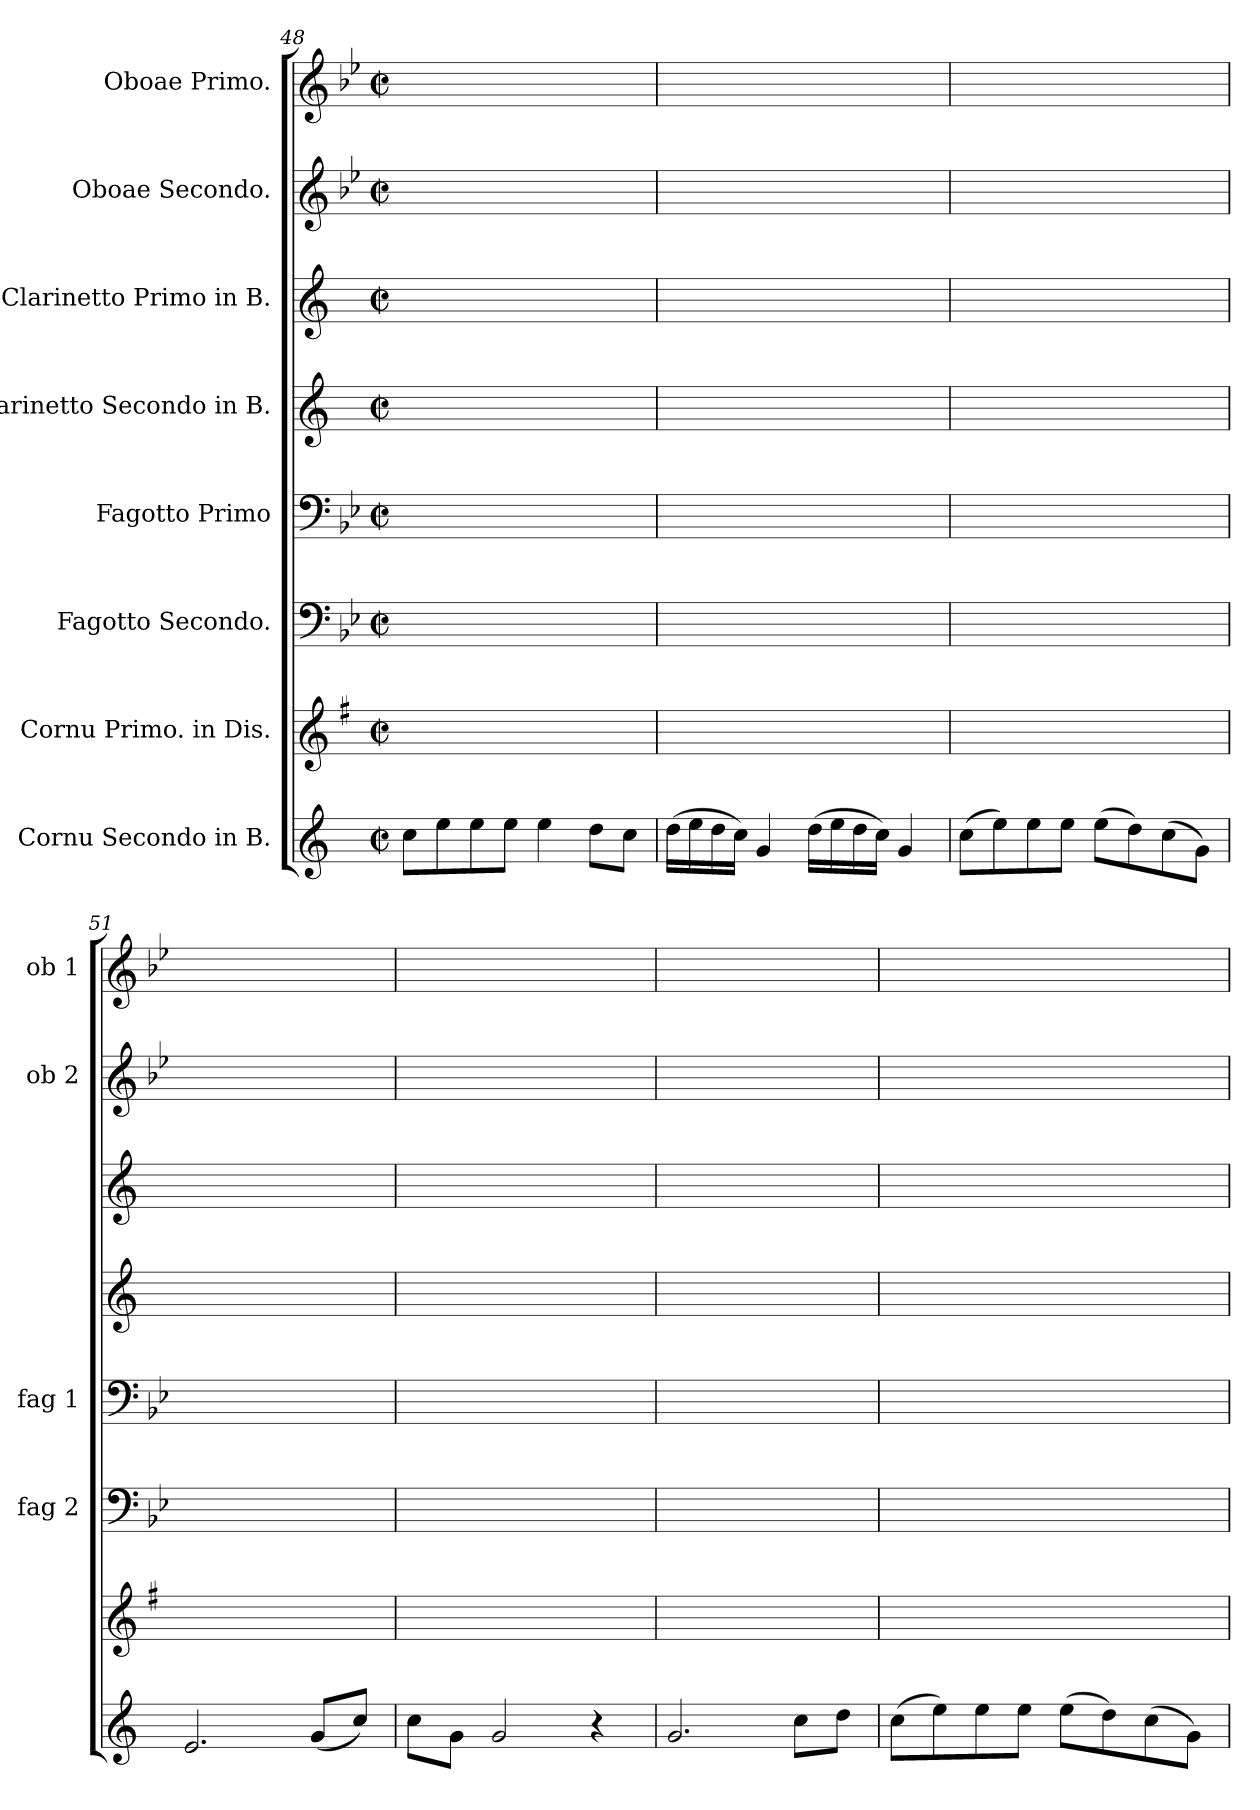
**kern	**kern	**kern	**kern	**kern	**kern	**kern	**kern
*part8	*part7	*part6	*part5	*part4	*part3	*part2	*part1
*staff8	*staff7	*staff6	*staff5	*staff4	*staff3	*staff2	*staff1
*I"Cornu Secondo in B.	*I"Cornu Primo. in Dis.	*I"Fagotto Secondo.	*I"Fagotto Primo	*I"Clarinetto Secondo in B.	*I"Clarinetto Primo in B.	*I"Oboae Secondo.	*I"Oboae Primo.
*	*	*I'fag 2	*I'fag 1	*	*	*I'ob 2	*I'ob 1
*clefG2	*clefG2	*clefF4	*clefF4	*clefG2	*clefG2	*clefG2	*clefG2
*ITrd1c2	*ITrd5c9	*	*	*ITrd1c2	*ITrd1c2	*	*
*k[b-e-]	*k[b-e-]	*k[b-e-]	*k[b-e-]	*k[b-e-]	*k[b-e-]	*k[b-e-]	*k[b-e-]
*B-:	*B-:	*B-:	*B-:	*B-:	*B-:	*B-:	*B-:
*M2/2	*M2/2	*M2/2	*M2/2	*M2/2	*M2/2	*M2/2	*M2/2
*met(c|)	*met(c|)	*met(c|)	*met(c|)	*met(c|)	*met(c|)	*met(c|)	*met(c|)
=48	=48	=48	=48	=48	=48	=48	=48
8b-\L	1ryy	1ryy	1ryy	1ryy	1ryy	1ryy	1ryy
8dd\	.	.	.	.	.	.	.
8dd\	.	.	.	.	.	.	.
8dd\J	.	.	.	.	.	.	.
4dd\	.	.	.	.	.	.	.
8cc\L	.	.	.	.	.	.	.
8b-\J	.	.	.	.	.	.	.
=49	=49	=49	=49	=49	=49	=49	=49
(>16cc\LL	1ryy	1ryy	1ryy	1ryy	1ryy	1ryy	1ryy
16dd\	.	.	.	.	.	.	.
16cc\	.	.	.	.	.	.	.
16b-\JJ)	.	.	.	.	.	.	.
4f/	.	.	.	.	.	.	.
(>16cc\LL	.	.	.	.	.	.	.
16dd\	.	.	.	.	.	.	.
16cc\	.	.	.	.	.	.	.
16b-\JJ)	.	.	.	.	.	.	.
4f/	.	.	.	.	.	.	.
=50	=50	=50	=50	=50	=50	=50	=50
(>8b-\L	1ryy	1ryy	1ryy	1ryy	1ryy	1ryy	1ryy
8dd\)	.	.	.	.	.	.	.
8dd\	.	.	.	.	.	.	.
8dd\J	.	.	.	.	.	.	.
(>8dd\L	.	.	.	.	.	.	.
8cc\)	.	.	.	.	.	.	.
(>8b-\	.	.	.	.	.	.	.
8f\J)	.	.	.	.	.	.	.
=51	=51	=51	=51	=51	=51	=51	=51
2.d/	1ryy	1ryy	1ryy	1ryy	1ryy	1ryy	1ryy
(<8f/L	.	.	.	.	.	.	.
8b-/J)	.	.	.	.	.	.	.
=52	=52	=52	=52	=52	=52	=52	=52
8b-\L	1ryy	1ryy	1ryy	1ryy	1ryy	1ryy	1ryy
8f\J	.	.	.	.	.	.	.
2f/	.	.	.	.	.	.	.
4r	.	.	.	.	.	.	.
=53	=53	=53	=53	=53	=53	=53	=53
2.f/	1ryy	1ryy	1ryy	1ryy	1ryy	1ryy	1ryy
8b-\L	.	.	.	.	.	.	.
8cc\J	.	.	.	.	.	.	.
=54	=54	=54	=54	=54	=54	=54	=54
(>8b-\L	1ryy	1ryy	1ryy	1ryy	1ryy	1ryy	1ryy
8dd\)	.	.	.	.	.	.	.
8dd\	.	.	.	.	.	.	.
8dd\J	.	.	.	.	.	.	.
(>8dd\L	.	.	.	.	.	.	.
8cc\)	.	.	.	.	.	.	.
(>8b-\	.	.	.	.	.	.	.
8f\J)	.	.	.	.	.	.	.
=	=	=	=	=	=	=	=
*-	*-	*-	*-	*-	*-	*-	*-
